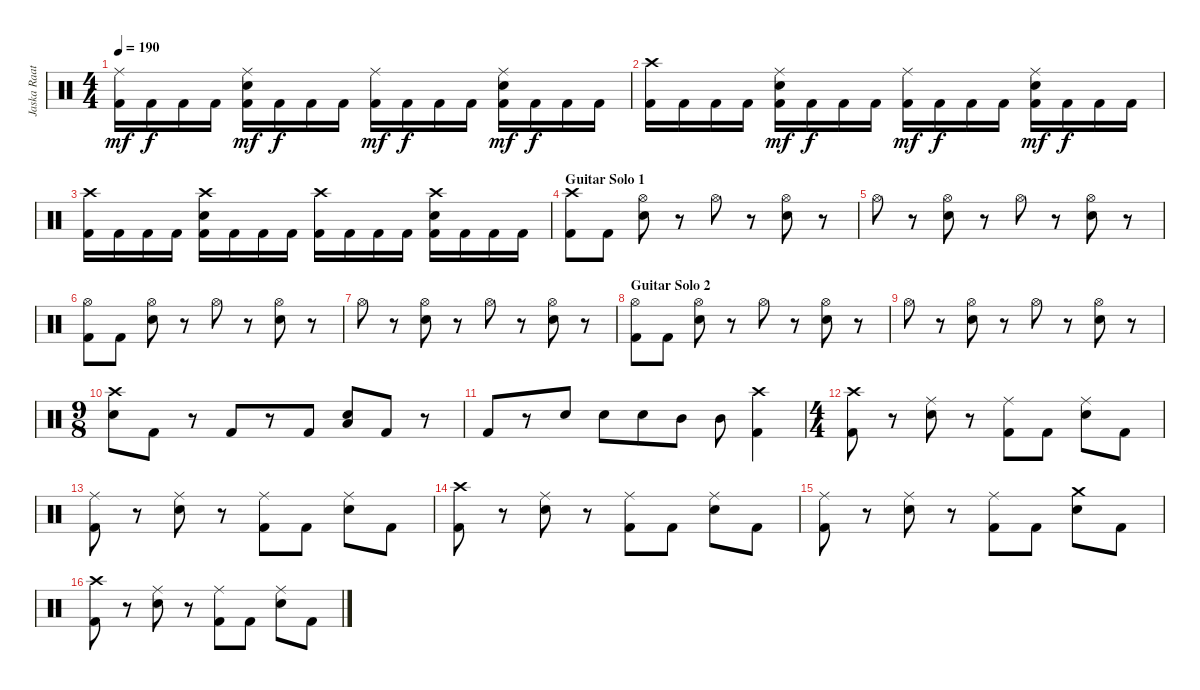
\track ("Jaska Raatikainen" "Jaska Raat") {instrument percussion}
\staff {score}
\articulation defaults
\ts (4 4)
\tempo 190
\clef neutral
\ks c
("Ride (middle)" "Kick (hit) 2").16{dy mf} "Kick (hit) 2".16{dy f} "Kick (hit) 2".16 "Kick (hit) 2".16 ("Ride (middle)" "Snare (hit) 2" "Kick (hit) 2").16{dy mf} "Kick (hit) 2".16{dy f} "Kick (hit) 2".16 "Kick (hit) 2".16 ("Ride (middle)" "Kick (hit) 2").16{dy mf} "Kick (hit) 2".16{dy f} "Kick (hit) 2".16 "Kick (hit) 2".16 ("Ride (middle)" "Snare (hit) 2" "Kick (hit) 2").16{dy mf} "Kick (hit) 2".16{dy f} "Kick (hit) 2".16 "Kick (hit) 2".16 |
("Crash high (hit)" "Kick (hit) 2").16 "Kick (hit) 2".16 "Kick (hit) 2".16 "Kick (hit) 2".16 ("Ride (middle)" "Snare (hit) 2" "Kick (hit) 2").16{dy mf} "Kick (hit) 2".16{dy f} "Kick (hit) 2".16 "Kick (hit) 2".16 ("Ride (middle)" "Kick (hit) 2").16{dy mf} "Kick (hit) 2".16{dy f} "Kick (hit) 2".16 "Kick (hit) 2".16 ("Ride (middle)" "Snare (hit) 2" "Kick (hit) 2").16{dy mf} "Kick (hit) 2".16{dy f} "Kick (hit) 2".16 "Kick (hit) 2".16 |
("Crash high (hit)" "Kick (hit) 2").16 "Kick (hit) 2".16 "Kick (hit) 2".16 "Kick (hit) 2".16 ("Crash high (hit)" "Snare (hit) 2" "Kick (hit) 2").16 "Kick (hit) 2".16 "Kick (hit) 2".16 "Kick (hit) 2".16 ("Crash high (hit)" "Kick (hit) 2").16 "Kick (hit) 2".16 "Kick (hit) 2".16 "Kick (hit) 2".16 ("Crash high (hit)" "Snare (hit) 2" "Kick (hit) 2").16 "Kick (hit) 2".16 "Kick (hit) 2".16 "Kick (hit) 2".16 |
\section ("" "Guitar Solo 1")
("Crash high (hit)" "Kick (hit) 2").8 "Kick (hit) 2".8 ("Hi-Hat (open)" "Snare (hit) 2").8 r.8 "Hi-Hat (open)".8 r.8 ("Hi-Hat (open)" "Snare (hit) 2").8 r.8 |
"Hi-Hat (open)".8 r.8 ("Hi-Hat (open)" "Snare (hit) 2").8 r.8 "Hi-Hat (open)".8 r.8 ("Hi-Hat (open)" "Snare (hit) 2").8 r.8 |
("Hi-Hat (open)" "Kick (hit) 2").8 "Kick (hit) 2".8 ("Hi-Hat (open)" "Snare (hit) 2").8 r.8 "Hi-Hat (open)".8 r.8 ("Hi-Hat (open)" "Snare (hit) 2").8 r.8 |
"Hi-Hat (open)".8 r.8 ("Hi-Hat (open)" "Snare (hit) 2").8 r.8 "Hi-Hat (open)".8 r.8 ("Hi-Hat (open)" "Snare (hit) 2").8 r.8 |
\section ("" "Guitar Solo 2")
("Hi-Hat (open)" "Kick (hit) 2").8 "Kick (hit) 2".8 ("Hi-Hat (open)" "Snare (hit) 2").8 r.8 "Hi-Hat (open)".8 r.8 ("Hi-Hat (open)" "Snare (hit) 2").8 r.8 |
"Hi-Hat (open)".8 r.8 ("Hi-Hat (open)" "Snare (hit) 2").8 r.8 "Hi-Hat (open)".8 r.8 ("Hi-Hat (open)" "Snare (hit) 2").8 r.8 |
\ts (9 8)
("Crash high (hit)" "Snare (hit) 2").8 "Kick (hit) 2".8 r.8 "Kick (hit) 2".8 r.8 "Kick (hit) 2".8 ("Low Tom (hit)" "Snare (hit) 2").8 "Kick (hit) 2".8 r.8 |
"Kick (hit) 2".8 r.8 "Snare (hit) 2".8 "Snare (hit) 2".8 "Snare (hit) 2".8 "Mid Tom (hit)".8 "Mid Tom (hit)".8 ("Crash high (hit)" "Kick (hit) 2").4 |
\ts (4 4)
("Crash high (hit)" "Kick (hit) 2").8 r.8 ("Ride (middle)" "Snare (hit) 2").8 r.8 ("Ride (middle)" "Kick (hit) 2").8 "Kick (hit) 2".8 ("Ride (middle)" "Snare (hit) 2").8 "Kick (hit) 2".8 |
("Ride (middle)" "Kick (hit) 2").8 r.8 ("Ride (middle)" "Snare (hit) 2").8 r.8 ("Ride (middle)" "Kick (hit) 2").8 "Kick (hit) 2".8 ("Ride (middle)" "Snare (hit) 2").8 "Kick (hit) 2".8 |
("Crash high (hit)" "Kick (hit) 2").8 r.8 ("Ride (middle)" "Snare (hit) 2").8 r.8 ("Ride (middle)" "Kick (hit) 2").8 "Kick (hit) 2".8 ("Ride (middle)" "Snare (hit) 2").8 "Kick (hit) 2".8 |
("Ride (middle)" "Kick (hit) 2").8 r.8 ("Ride (middle)" "Snare (hit) 2").8 r.8 ("Ride (middle)" "Kick (hit) 2").8 "Kick (hit) 2".8 ("Crash medium (hit)" "Snare (hit) 2").8 "Kick (hit) 2".8 |
("Crash high (hit)" "Kick (hit) 2").8 r.8 ("Ride (middle)" "Snare (hit) 2").8 r.8 ("Ride (middle)" "Kick (hit) 2").8 "Kick (hit) 2".8 ("Ride (middle)" "Snare (hit) 2").8 "Kick (hit) 2".8
